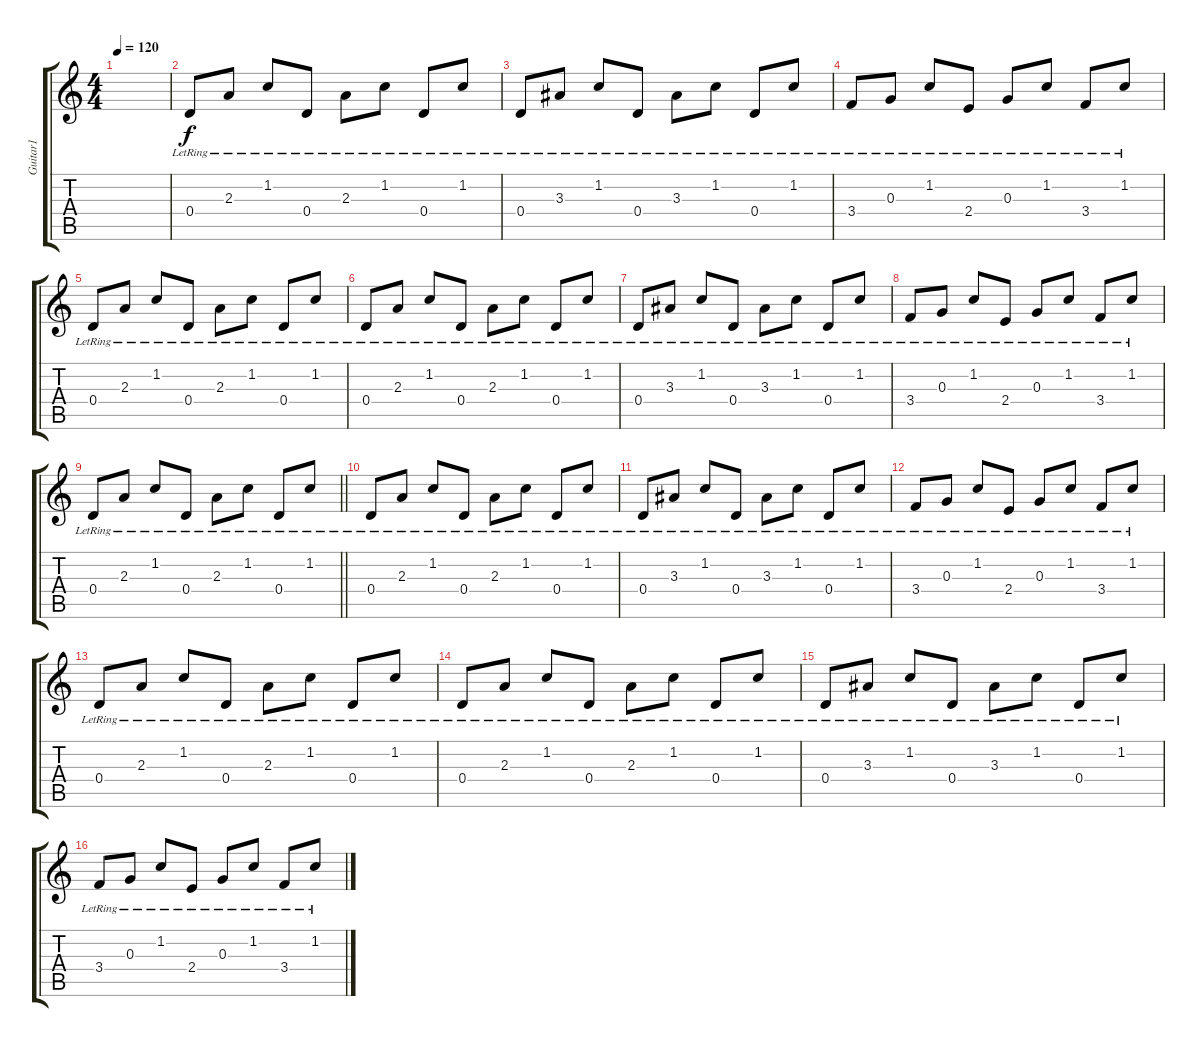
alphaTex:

\track ("Guitar1" "Guitar1") {instrument acousticguitarsteel}
\staff {score tabs}
\tuning (E4 B3 G3 D3 A2 E2) {hide}
\ts (4 4)
\tempo 120
\clef g2
\ks c
|
0.4{lr}.8 2.3{lr}.8 1.2{lr}.8 0.4{lr}.8 2.3{lr}.8 1.2{lr}.8 0.4{lr}.8 1.2{lr}.8 |
0.4{lr}.8 3.3{lr}.8 1.2{lr}.8 0.4{lr}.8 3.3{lr}.8 1.2{lr}.8 0.4{lr}.8 1.2{lr}.8 |
3.4{lr}.8 0.3{lr}.8 1.2{lr}.8 2.4{lr}.8 0.3{lr}.8 1.2{lr}.8 3.4{lr}.8 1.2{lr}.8 |
0.4{lr}.8 2.3{lr}.8 1.2{lr}.8 0.4{lr}.8 2.3{lr}.8 1.2{lr}.8 0.4{lr}.8 1.2{lr}.8 |
0.4{lr}.8 2.3{lr}.8 1.2{lr}.8 0.4{lr}.8 2.3{lr}.8 1.2{lr}.8 0.4{lr}.8 1.2{lr}.8 |
0.4{lr}.8 3.3{lr}.8 1.2{lr}.8 0.4{lr}.8 3.3{lr}.8 1.2{lr}.8 0.4{lr}.8 1.2{lr}.8 |
3.4{lr}.8 0.3{lr}.8 1.2{lr}.8 2.4{lr}.8 0.3{lr}.8 1.2{lr}.8 3.4{lr}.8 1.2{lr}.8 |
\barLineRight lightlight
0.4{lr}.8 2.3{lr}.8 1.2{lr}.8 0.4{lr}.8 2.3{lr}.8 1.2{lr}.8 0.4{lr}.8 1.2{lr}.8 |
0.4{lr}.8 2.3{lr}.8 1.2{lr}.8 0.4{lr}.8 2.3{lr}.8 1.2{lr}.8 0.4{lr}.8 1.2{lr}.8 |
0.4{lr}.8 3.3{lr}.8 1.2{lr}.8 0.4{lr}.8 3.3{lr}.8 1.2{lr}.8 0.4{lr}.8 1.2{lr}.8 |
3.4{lr}.8 0.3{lr}.8 1.2{lr}.8 2.4{lr}.8 0.3{lr}.8 1.2{lr}.8 3.4{lr}.8 1.2{lr}.8 |
0.4{lr}.8 2.3{lr}.8 1.2{lr}.8 0.4{lr}.8 2.3{lr}.8 1.2{lr}.8 0.4{lr}.8 1.2{lr}.8 |
0.4{lr}.8 2.3{lr}.8 1.2{lr}.8 0.4{lr}.8 2.3{lr}.8 1.2{lr}.8 0.4{lr}.8 1.2{lr}.8 |
0.4{lr}.8 3.3{lr}.8 1.2{lr}.8 0.4{lr}.8 3.3{lr}.8 1.2{lr}.8 0.4{lr}.8 1.2{lr}.8 |
3.4{lr}.8 0.3{lr}.8 1.2{lr}.8 2.4{lr}.8 0.3{lr}.8 1.2{lr}.8 3.4{lr}.8 1.2{lr}.8
